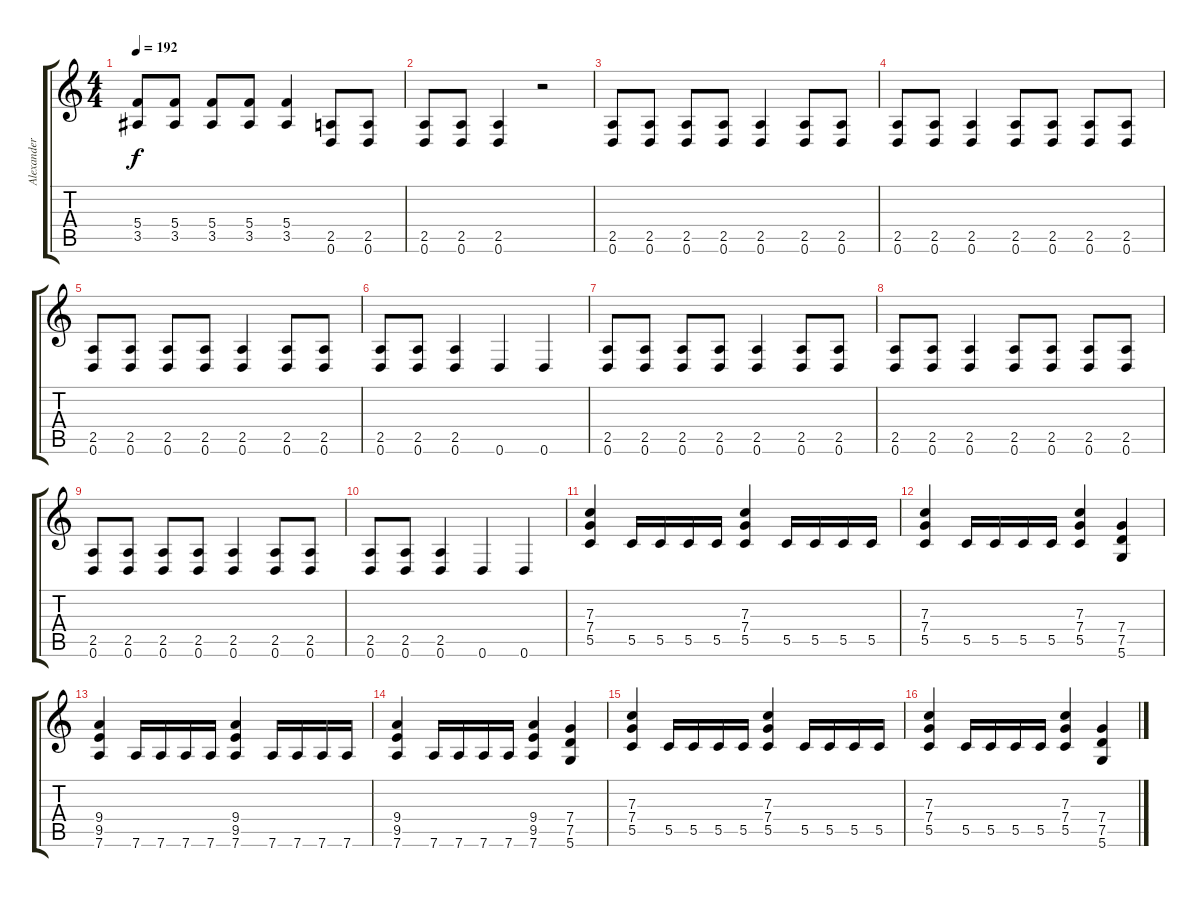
\track ("Alexander Kuoppala " "Alexander ") {instrument distortionguitar}
\staff {score tabs}
\tuning (D4 A3 F3 C3 G2 D2) {hide}
\ts (4 4)
\tempo 192
\clef g2
\ks c
(5.4 3.5).8{dy f} (5.4 3.5).8 (5.4 3.5).8 (5.4 3.5).8 (5.4 3.5).4 (2.5 0.6).8 (2.5 0.6).8 |
(2.5 0.6).8 (2.5 0.6).8 (2.5 0.6).4 r.2 |
(2.5 0.6).8 (2.5 0.6).8 (2.5 0.6).8 (2.5 0.6).8 (2.5 0.6).4 (2.5 0.6).8 (2.5 0.6).8 |
(2.5 0.6).8 (2.5 0.6).8 (2.5 0.6).4 (2.5 0.6).8 (2.5 0.6).8 (2.5 0.6).8 (2.5 0.6).8 |
(2.5 0.6).8 (2.5 0.6).8 (2.5 0.6).8 (2.5 0.6).8 (2.5 0.6).4 (2.5 0.6).8 (2.5 0.6).8 |
(2.5 0.6).8 (2.5 0.6).8 (2.5 0.6).4 0.6.4 0.6.4 |
(2.5 0.6).8 (2.5 0.6).8 (2.5 0.6).8 (2.5 0.6).8 (2.5 0.6).4 (2.5 0.6).8 (2.5 0.6).8 |
(2.5 0.6).8 (2.5 0.6).8 (2.5 0.6).4 (2.5 0.6).8 (2.5 0.6).8 (2.5 0.6).8 (2.5 0.6).8 |
(2.5 0.6).8 (2.5 0.6).8 (2.5 0.6).8 (2.5 0.6).8 (2.5 0.6).4 (2.5 0.6).8 (2.5 0.6).8 |
(2.5 0.6).8 (2.5 0.6).8 (2.5 0.6).4 0.6.4 0.6.4 |
(7.3 7.4 5.5).4 5.5.16 5.5.16 5.5.16 5.5.16 (7.3 7.4 5.5).4 5.5.16 5.5.16 5.5.16 5.5.16 |
(7.3 7.4 5.5).4 5.5.16 5.5.16 5.5.16 5.5.16 (7.3 7.4 5.5).4 (7.4 7.5 5.6).4 |
(9.4 9.5 7.6).4 7.6.16 7.6.16 7.6.16 7.6.16 (9.4 9.5 7.6).4 7.6.16 7.6.16 7.6.16 7.6.16 |
(9.4 9.5 7.6).4 7.6.16 7.6.16 7.6.16 7.6.16 (9.4 9.5 7.6).4 (7.4 7.5 5.6).4 |
(7.3 7.4 5.5).4 5.5.16 5.5.16 5.5.16 5.5.16 (7.3 7.4 5.5).4 5.5.16 5.5.16 5.5.16 5.5.16 |
(7.3 7.4 5.5).4 5.5.16 5.5.16 5.5.16 5.5.16 (7.3 7.4 5.5).4 (7.4 7.5 5.6).4
